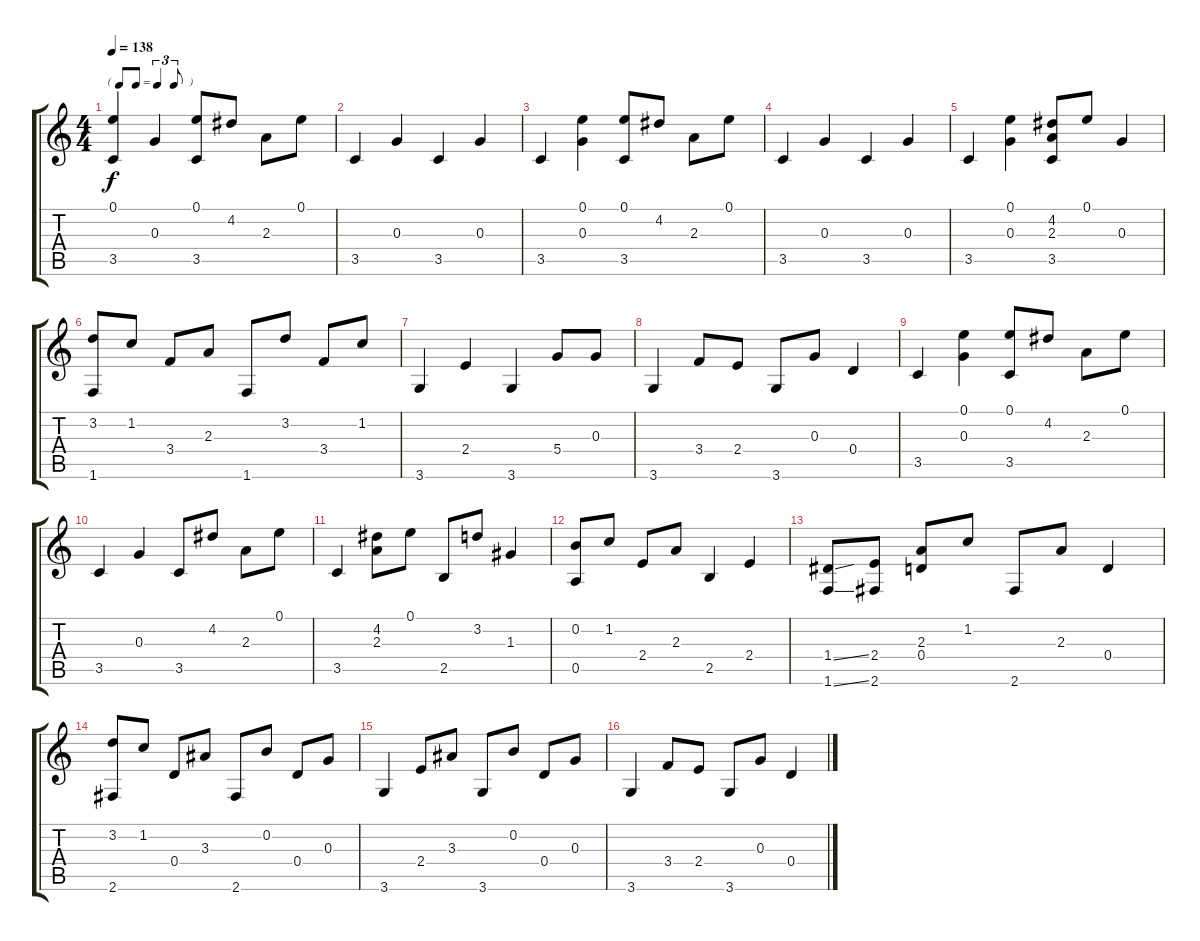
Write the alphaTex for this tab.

\track "" {instrument acousticguitarnylon}
\staff {score tabs}
\tuning (E4 B3 G3 D3 A2 E2) {hide}
\ts (4 4)
\tf triplet8th
\tempo 138
\clef g2
\ks c
(0.1 3.5).4{dy f instrument acousticguitarnylon} 0.3.4 (0.1 3.5).8 4.2.8 2.3.8 0.1.8 |
3.5.4 0.3.4 3.5.4 0.3.4 |
3.5.4 (0.1 0.3).4 (0.1 3.5).8 4.2.8 2.3.8 0.1.8 |
3.5.4 0.3.4 3.5.4 0.3.4 |
3.5.4 (0.1 0.3).4 (4.2 2.3 3.5).8 0.1.8 0.3.4 |
(3.2 1.6).8 1.2.8 3.4.8 2.3.8 1.6.8 3.2.8 3.4.8 1.2.8 |
3.6.4 2.4.4 3.6.4 5.4.8 0.3.8 |
3.6.4 3.4.8 2.4.8 3.6.8 0.3.8 0.4.4 |
3.5.4 (0.1 0.3).4 (0.1 3.5).8 4.2.8 2.3.8 0.1.8 |
3.5.4 0.3.4 3.5.8 4.2.8 2.3.8 0.1.8 |
3.5.4 (4.2 2.3).8 0.1.8 2.5.8 3.2.8 1.3.4 |
(0.2 0.5).8 1.2.8 2.4.8 2.3.8 2.5.4 2.4.4 |
(1.4{ss} 1.6{ss}).8 (2.4 2.6).8 (2.3 0.4).8 1.2.8 2.6.8 2.3.8 0.4.4 |
(3.2 2.6).8 1.2.8 0.4.8 3.3.8 2.6.8 0.2.8 0.4.8 0.3.8 |
3.6.4 2.4.8 3.3.8 3.6.8 0.2.8 0.4.8 0.3.8 |
3.6.4 3.4.8 2.4.8 3.6.8 0.3.8 0.4.4
